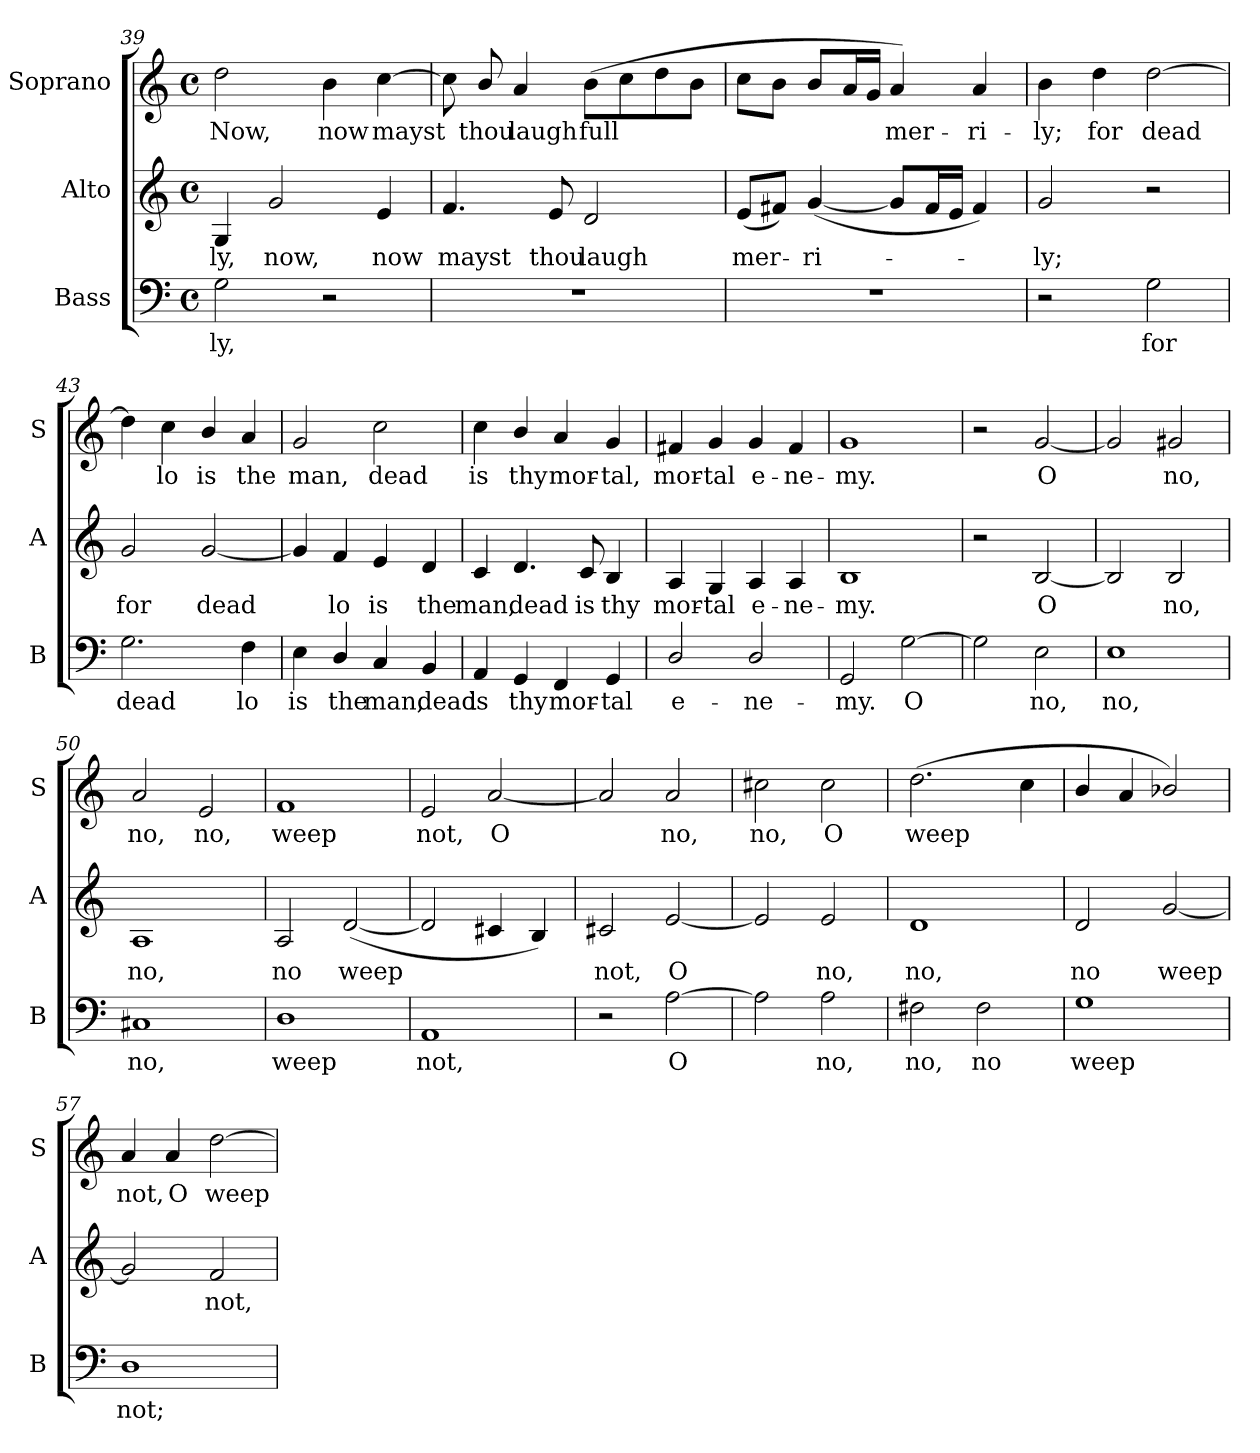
**kern	**text	**kern	**text	**kern	**text
*part3	*part3	*part2	*part2	*part1	*part1
*staff3	*staff3	*staff2	*staff2	*staff1	*staff1
*I"Bass	*	*I"Alto	*	*I"Soprano	*
*I'B	*	*I'A	*	*I'S	*
*clefF4	*	*clefG2	*	*clefG2	*
*k[]	*	*k[]	*	*k[]	*
*C:	*	*C:	*	*C:	*
*M4/4	*	*M4/4	*	*M4/4	*
*met(c)	*	*met(c)	*	*met(c)	*
=39	=39	=39	=39	=39	=39
!	!LO:LY:b	!	!LO:LY:b	!	!LO:LY:b
2G	-ly,	4G	ly,	2dd	Now,
!	!	!	!LO:LY:b	!	!
.	.	2g	now,	.	.
!	!	!	!	!	!LO:LY:b
2r	.	.	.	4b	now
!	!	!	!LO:LY:b	!	!LO:LY:b
.	.	4e	now	[4cc	mayst
!!LO:LB:g=z
=40	=40	=40	=40	=40	=40
!	!	!	!LO:LY:b	!	!
1r	.	4.f	mayst	8cc]	.
!	!	!	!	!	!LO:LY:b
.	.	.	.	8b/	thou
!	!	!	!	!	!LO:LY:b
.	.	.	.	4a	laugh
!	!	!	!LO:LY:b	!	!
.	.	8e	thou	.	.
!	!	!	!LO:LY:b	!	!LO:LY:b
.	.	2d	laugh	(<8bL	full
.	.	.	.	8cc	.
.	.	.	.	8dd	.
.	.	.	.	8bJ	.
=41	=41	=41	=41	=41	=41
!	!	!	!LO:LY:b	!	!
1r	.	(<8eL	mer-	8ccL	.
.	.	8f#XJ)	.	8bJ	.
!	!	!	!LO:LY:b	!	!
.	.	(<[4g	ri-	8b/L	.
.	.	.	.	16a/L	.
.	.	.	.	16g/JJ	.
!	!	!	!	!	!LO:LY:b
.	.	8gL]	.	4a)	mer-
.	.	16f#L	.	.	.
.	.	16eJJ	.	.	.
!	!	!	!	!	!LO:LY:b
.	.	4f#)	.	4a	-ri-
=42	=42	=42	=42	=42	=42
!	!	!	!LO:LY:b	!	!LO:LY:b
2r	.	2g	ly;	4b	-ly;
!	!	!	!	!	!LO:LY:b
.	.	.	.	4dd	for
!	!LO:LY:b	!	!	!	!LO:LY:b
2G	for	2r	.	[2dd	dead
=43	=43	=43	=43	=43	=43
!	!LO:LY:b	!	!LO:LY:b	!	!
2.G	dead	2g	for	4dd]	.
!	!	!	!	!	!LO:LY:b
.	.	.	.	4cc	lo
!	!	!	!LO:LY:b	!	!LO:LY:b
.	.	[2g	dead	4b/	is
!	!LO:LY:b	!	!	!	!LO:LY:b
4F	lo	.	.	4a	the
=44	=44	=44	=44	=44	=44
!	!LO:LY:b	!	!	!	!LO:LY:b
4E	is	4g]	.	2g	man,
!	!LO:LY:b	!	!LO:LY:b	!	!
4D/	the	4f	lo	.	.
!	!LO:LY:b	!	!LO:LY:b	!	!LO:LY:b
4C	man,	4e	is	2cc	dead
!	!LO:LY:b	!	!LO:LY:b	!	!
4BB	dead	4d	the	.	.
!!LO:LB:g=z
=45	=45	=45	=45	=45	=45
!	!LO:LY:b	!	!LO:LY:b	!	!LO:LY:b
4AA	is	4c	man,	4cc	is
!	!LO:LY:b	!	!LO:LY:b	!	!LO:LY:b
4GG	thy	4.d	dead	4b/	thy
!	!LO:LY:b	!	!	!	!LO:LY:b
4FF	mor-	.	.	4a	mor-
!	!	!	!LO:LY:b	!	!
.	.	8c	is	.	.
!	!LO:LY:b	!	!LO:LY:b	!	!LO:LY:b
4GG	-tal	4B	thy	4g	-tal,
=46	=46	=46	=46	=46	=46
!	!LO:LY:b	!	!LO:LY:b	!	!LO:LY:b
2D/	e-	4A	mor-	4f#X	mor-
!	!	!	!LO:LY:b	!	!LO:LY:b
.	.	4G	-tal	4g	-tal
!	!LO:LY:b	!	!LO:LY:b	!	!LO:LY:b
2D/	-ne-	4A	e-	4g	e-
!	!	!	!LO:LY:b	!	!LO:LY:b
.	.	4A	-ne-	4f#	-ne-
=47	=47	=47	=47	=47	=47
!	!LO:LY:b	!	!LO:LY:b	!	!LO:LY:b
2GG	-my.	1B	-my.	1g	-my.
!	!LO:LY:b	!	!	!	!
[2G	O	.	.	.	.
=48	=48	=48	=48	=48	=48
2G]	.	2r	.	2r	.
!	!LO:LY:b	!	!LO:LY:b	!	!LO:LY:b
2E	no,	[2B/	O	[2g	O
=49	=49	=49	=49	=49	=49
!	!LO:LY:b	!	!	!	!
1E	no,	2B/]	.	2g]	.
!	!	!	!LO:LY:b	!	!LO:LY:b
.	.	2B/	no,	2g#X	no,
=50	=50	=50	=50	=50	=50
!	!LO:LY:b	!	!LO:LY:b	!	!LO:LY:b
1C#X	no,	1A	no,	2a	no,
!	!	!	!	!	!LO:LY:b
.	.	.	.	2e	no,
=51	=51	=51	=51	=51	=51
!	!LO:LY:b	!	!LO:LY:b	!	!LO:LY:b
1D	weep	2A	no	1f	weep
!	!	!	!LO:LY:b	!	!
.	.	(<[2d	weep	.	.
!!LO:LB:g=z
=52	=52	=52	=52	=52	=52
!	!LO:LY:b	!	!	!	!LO:LY:b
1AA	not,	2d]	.	2e	not,
!	!	!	!	!	!LO:LY:b
.	.	4c#X	.	[2a	O
.	.	4B)	.	.	.
=53	=53	=53	=53	=53	=53
!	!	!	!LO:LY:b	!	!
2r	.	2c#X	not,	2a]	.
!	!LO:LY:b	!	!LO:LY:b	!	!LO:LY:b
[2A	O	[2e	O	2a	no,
=54	=54	=54	=54	=54	=54
!	!	!	!	!	!LO:LY:b
2A]	.	2e]	.	2cc#X	no,
!	!LO:LY:b	!	!LO:LY:b	!	!LO:LY:b
2A	no,	2e	no,	2cc#	O
=55	=55	=55	=55	=55	=55
!	!LO:LY:b	!	!LO:LY:b	!	!LO:LY:b
2F#X	no,	1d	no,	(<2.dd	weep
!	!LO:LY:b	!	!	!	!
2F#	no	.	.	.	.
.	.	.	.	4cc	.
=56	=56	=56	=56	=56	=56
!	!LO:LY:b	!	!LO:LY:b	!	!
1G	weep	2d	no	4b/	.
.	.	.	.	4a	.
!	!	!	!LO:LY:b	!	!
.	.	[2g	weep	2b-X/)	.
=57	=57	=57	=57	=57	=57
!	!LO:LY:b	!	!	!	!LO:LY:b
1D	not;	2g]	.	4a	not,
!	!	!	!	!	!LO:LY:b
.	.	.	.	4a	O
!	!	!	!LO:LY:b	!	!LO:LY:b
.	.	2f	not,	[2dd	weep
=	=	=	=	=	=
*-	*-	*-	*-	*-	*-
